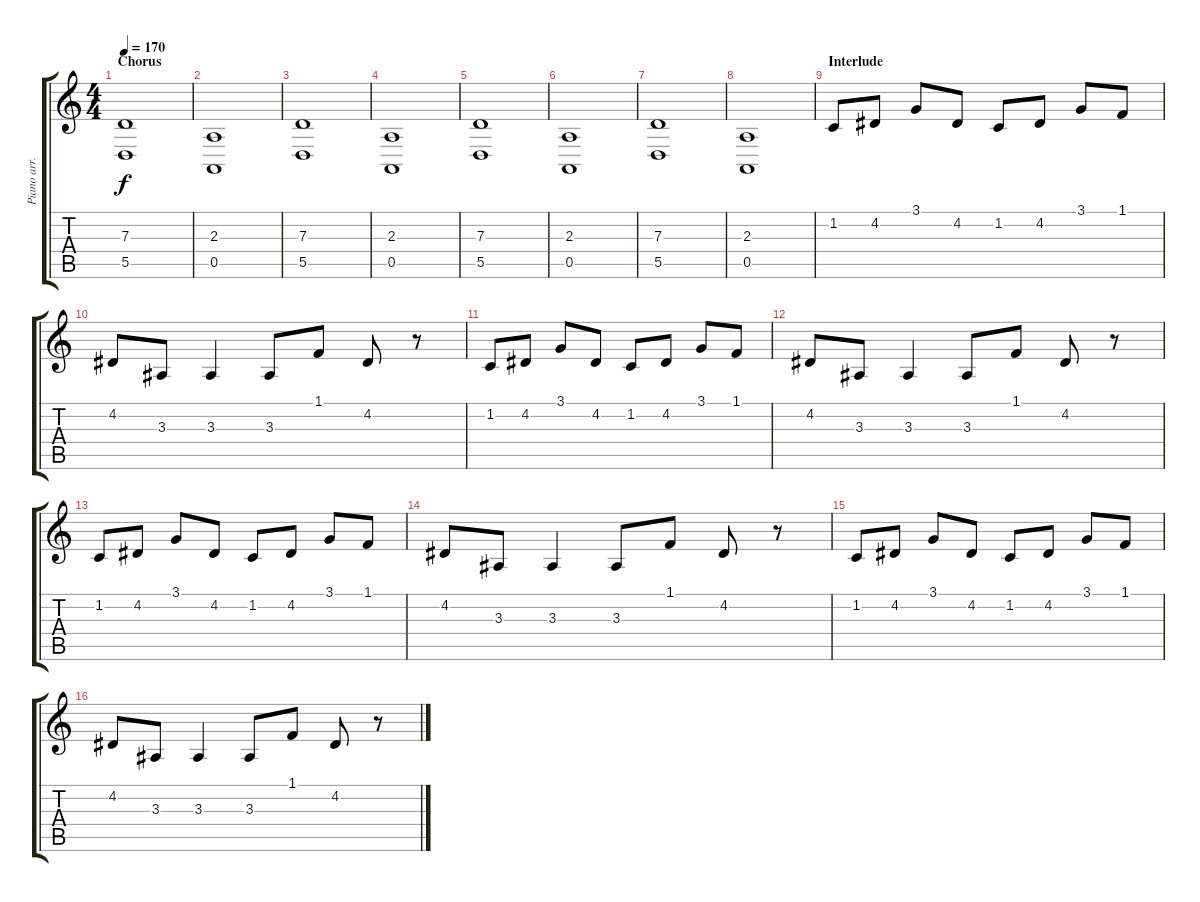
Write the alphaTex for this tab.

\track ("Piano arr. for guitar" "Piano arr.") {instrument brightacousticpiano}
\staff {score tabs}
\tuning (E4 B3 G3 D3 A2 E2) {hide}
\ts (4 4)
\section ("" "Chorus")
\tempo 170
\clef g2
\ks c
(7.3 5.5).1{dy f} |
(2.3 0.5).1 |
(7.3 5.5).1 |
(2.3 0.5).1 |
(7.3 5.5).1 |
(2.3 0.5).1 |
(7.3 5.5).1 |
(2.3 0.5).1 |
\section ("" "Interlude")
1.2.8 4.2.8 3.1.8 4.2.8 1.2.8 4.2.8 3.1.8 1.1.8 |
4.2.8 3.3.8 3.3.4 3.3.8 1.1.8 4.2.8 r.8 |
1.2.8 4.2.8 3.1.8 4.2.8 1.2.8 4.2.8 3.1.8 1.1.8 |
4.2.8 3.3.8 3.3.4 3.3.8 1.1.8 4.2.8 r.8 |
1.2.8 4.2.8 3.1.8 4.2.8 1.2.8 4.2.8 3.1.8 1.1.8 |
4.2.8 3.3.8 3.3.4 3.3.8 1.1.8 4.2.8 r.8 |
1.2.8 4.2.8 3.1.8 4.2.8 1.2.8 4.2.8 3.1.8 1.1.8 |
4.2.8 3.3.8 3.3.4 3.3.8 1.1.8 4.2.8 r.8
